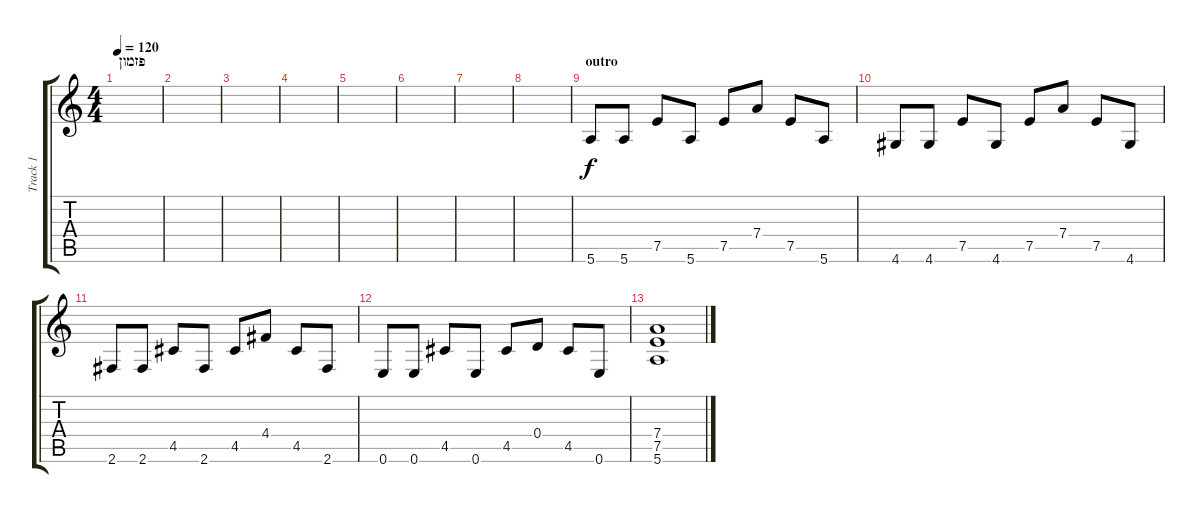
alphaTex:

\track ("Track 1" "Track 1") {instrument electricguitarclean}
\staff {score tabs}
\tuning (E4 B3 G3 D3 A2 E2) {hide}
\ts (4 4)
\section ("" "פזמון")
\tempo 120
\clef g2
\ks c
|
|
|
|
|
|
|
|
\section ("" "outro")
5.6.8 5.6.8 7.5.8 5.6.8 7.5.8 7.4.8 7.5.8 5.6.8 |
4.6.8 4.6.8 7.5.8 4.6.8 7.5.8 7.4.8 7.5.8 4.6.8 |
2.6.8 2.6.8 4.5.8 2.6.8 4.5.8 4.4.8 4.5.8 2.6.8 |
0.6.8 0.6.8 4.5.8 0.6.8 4.5.8 0.4.8 4.5.8 0.6.8 |
(7.4 7.5 5.6).1
